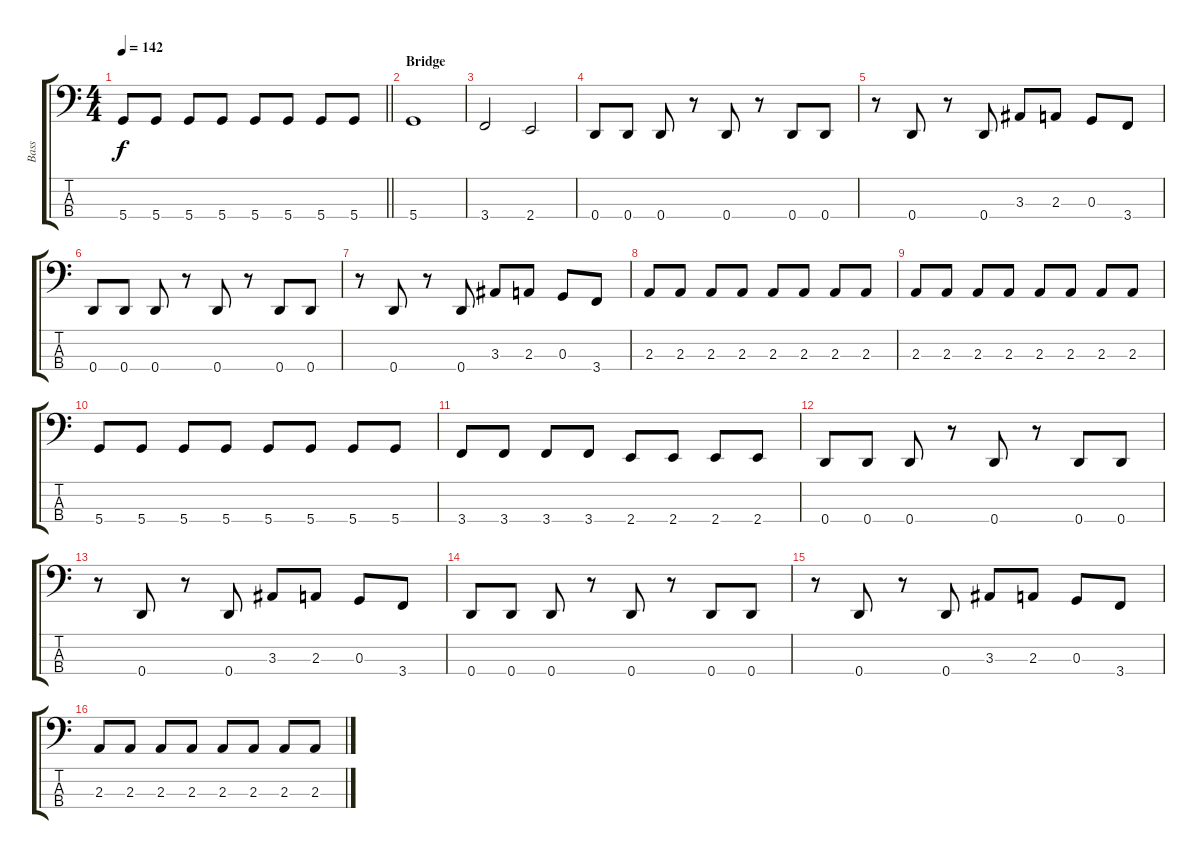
\track ("Bass" "Bass") {instrument electricbasspick}
\staff {score tabs}
\tuning (F2 C2 G1 D1) {hide}
\ts (4 4)
\tempo 142
\clef f4
\barLineRight lightlight
\ks c
5.4.8{dy f} 5.4.8 5.4.8 5.4.8 5.4.8 5.4.8 5.4.8 5.4.8 |
\section ("" "Bridge")
5.4.1 |
3.4.2 2.4.2 |
0.4.8 0.4.8 0.4.8 r.8 0.4.8 r.8 0.4.8 0.4.8 |
r.8 0.4.8 r.8 0.4.8 3.3.8 2.3.8 0.3.8 3.4.8 |
0.4.8 0.4.8 0.4.8 r.8 0.4.8 r.8 0.4.8 0.4.8 |
r.8 0.4.8 r.8 0.4.8 3.3.8 2.3.8 0.3.8 3.4.8 |
2.3.8 2.3.8 2.3.8 2.3.8 2.3.8 2.3.8 2.3.8 2.3.8 |
2.3.8 2.3.8 2.3.8 2.3.8 2.3.8 2.3.8 2.3.8 2.3.8 |
5.4.8 5.4.8 5.4.8 5.4.8 5.4.8 5.4.8 5.4.8 5.4.8 |
3.4.8 3.4.8 3.4.8 3.4.8 2.4.8 2.4.8 2.4.8 2.4.8 |
0.4.8 0.4.8 0.4.8 r.8 0.4.8 r.8 0.4.8 0.4.8 |
r.8 0.4.8 r.8 0.4.8 3.3.8 2.3.8 0.3.8 3.4.8 |
0.4.8 0.4.8 0.4.8 r.8 0.4.8 r.8 0.4.8 0.4.8 |
r.8 0.4.8 r.8 0.4.8 3.3.8 2.3.8 0.3.8 3.4.8 |
2.3.8 2.3.8 2.3.8 2.3.8 2.3.8 2.3.8 2.3.8 2.3.8
